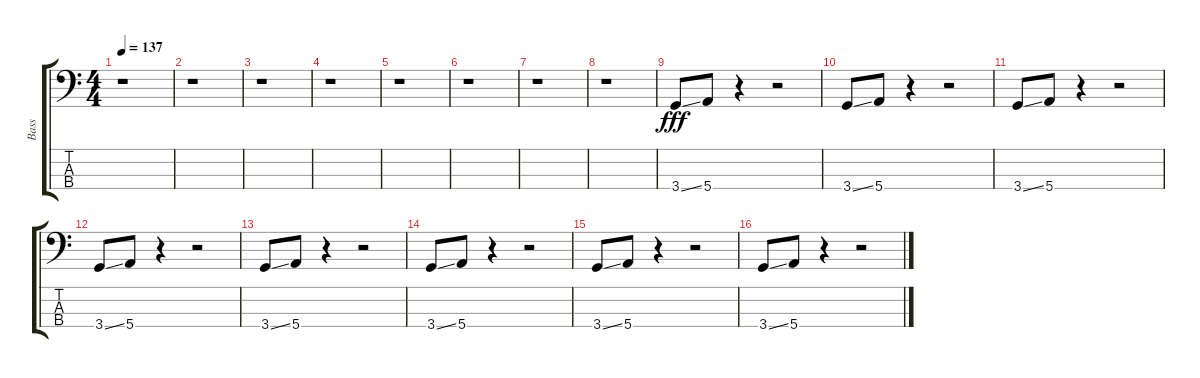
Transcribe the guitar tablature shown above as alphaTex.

\track ("Bass" "Bass") {instrument synthbass2}
\staff {score tabs}
\tuning (G2 D2 A1 E1) {hide}
\ts (4 4)
\tempo 137
\clef f4
\ks c
r.1{dy fff} |
r.1 |
r.1 |
r.1 |
r.1 |
r.1 |
r.1 |
r.1 |
3.4{ss}.8 5.4.8 r.4 r.2 |
3.4{ss}.8 5.4.8 r.4 r.2 |
3.4{ss}.8 5.4.8 r.4 r.2 |
3.4{ss}.8 5.4.8 r.4 r.2 |
3.4{ss}.8 5.4.8 r.4 r.2 |
3.4{ss}.8 5.4.8 r.4 r.2 |
3.4{ss}.8 5.4.8 r.4 r.2 |
3.4{ss}.8 5.4.8 r.4 r.2
